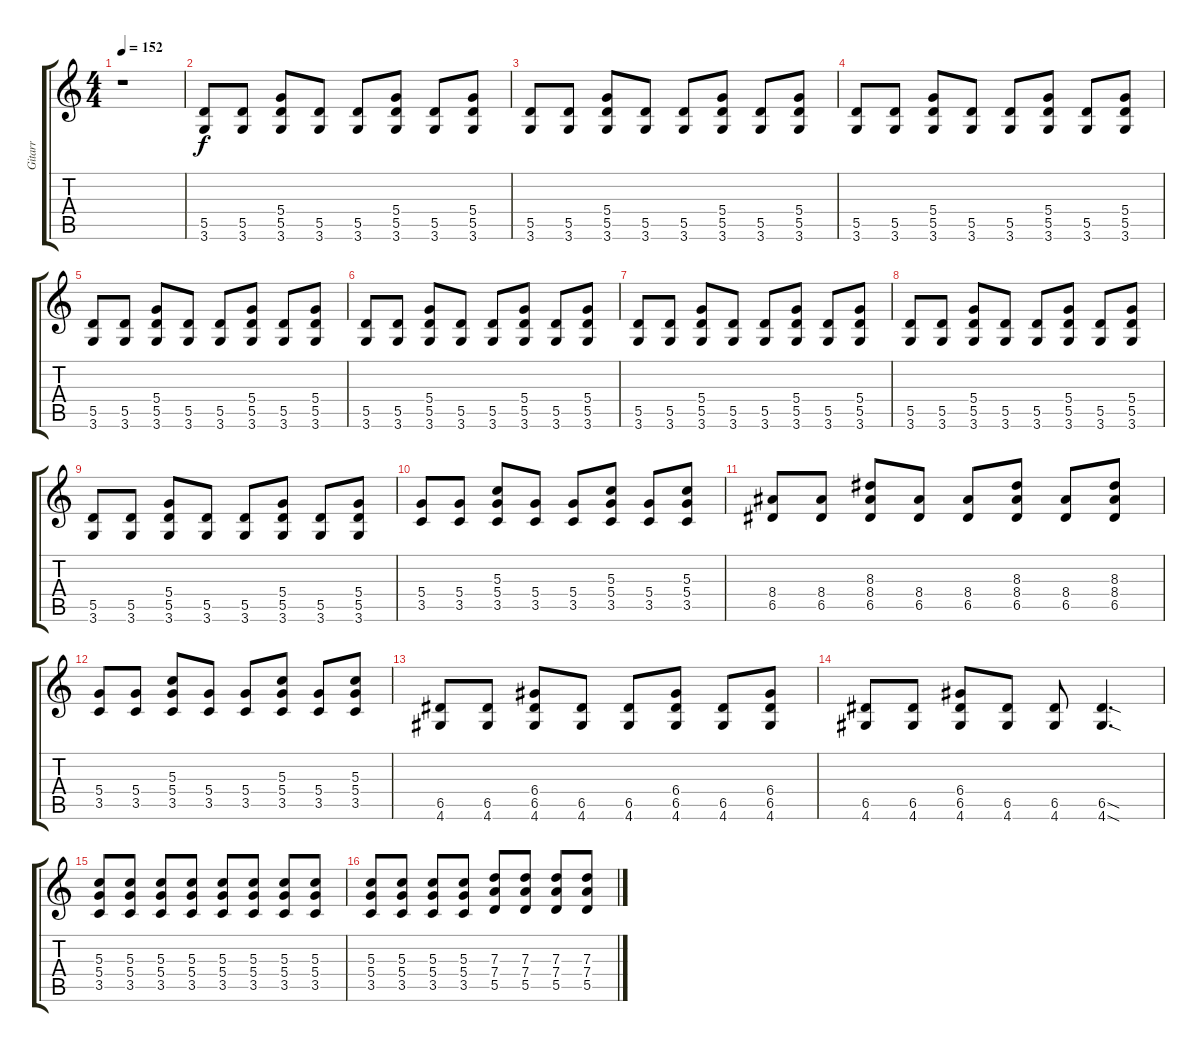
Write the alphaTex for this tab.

\track ("Gitarr" "Gitarr") {instrument distortionguitar}
\staff {score tabs}
\tuning (E4 B3 G3 D3 A2 E2) {hide}
\ts (4 4)
\tempo 152
\clef g2
\ks c
r.1{dy f} |
(5.5 3.6).8 (5.5 3.6).8 (5.4 5.5 3.6).8 (5.5 3.6).8 (5.5 3.6).8 (5.4 5.5 3.6).8 (5.5 3.6).8 (5.4 5.5 3.6).8 |
(5.5 3.6).8 (5.5 3.6).8 (5.4 5.5 3.6).8 (5.5 3.6).8 (5.5 3.6).8 (5.4 5.5 3.6).8 (5.5 3.6).8 (5.4 5.5 3.6).8 |
(5.5 3.6).8 (5.5 3.6).8 (5.4 5.5 3.6).8 (5.5 3.6).8 (5.5 3.6).8 (5.4 5.5 3.6).8 (5.5 3.6).8 (5.4 5.5 3.6).8 |
(5.5 3.6).8 (5.5 3.6).8 (5.4 5.5 3.6).8 (5.5 3.6).8 (5.5 3.6).8 (5.4 5.5 3.6).8 (5.5 3.6).8 (5.4 5.5 3.6).8 |
(5.5 3.6).8 (5.5 3.6).8 (5.4 5.5 3.6).8 (5.5 3.6).8 (5.5 3.6).8 (5.4 5.5 3.6).8 (5.5 3.6).8 (5.4 5.5 3.6).8 |
(5.5 3.6).8 (5.5 3.6).8 (5.4 5.5 3.6).8 (5.5 3.6).8 (5.5 3.6).8 (5.4 5.5 3.6).8 (5.5 3.6).8 (5.4 5.5 3.6).8 |
(5.5 3.6).8 (5.5 3.6).8 (5.4 5.5 3.6).8 (5.5 3.6).8 (5.5 3.6).8 (5.4 5.5 3.6).8 (5.5 3.6).8 (5.4 5.5 3.6).8 |
(5.5 3.6).8 (5.5 3.6).8 (5.4 5.5 3.6).8 (5.5 3.6).8 (5.5 3.6).8 (5.4 5.5 3.6).8 (5.5 3.6).8 (5.4 5.5 3.6).8 |
(5.4 3.5).8 (5.4 3.5).8 (5.3 5.4 3.5).8 (5.4 3.5).8 (5.4 3.5).8 (5.3 5.4 3.5).8 (5.4 3.5).8 (5.3 5.4 3.5).8 |
(8.4 6.5).8 (8.4 6.5).8 (8.3 8.4 6.5).8 (8.4 6.5).8 (8.4 6.5).8 (8.3 8.4 6.5).8 (8.4 6.5).8 (8.3 8.4 6.5).8 |
(5.4 3.5).8 (5.4 3.5).8 (5.3 5.4 3.5).8 (5.4 3.5).8 (5.4 3.5).8 (5.3 5.4 3.5).8 (5.4 3.5).8 (5.3 5.4 3.5).8 |
(6.5 4.6).8 (6.5 4.6).8 (6.4 6.5 4.6).8 (6.5 4.6).8 (6.5 4.6).8 (6.4 6.5 4.6).8 (6.5 4.6).8 (6.4 6.5 4.6).8 |
(6.5 4.6).8 (6.5 4.6).8 (6.4 6.5 4.6).8 (6.5 4.6).8 (6.5 4.6).8 (6.5{sod} 4.6{sod}).4{d} |
(5.3 5.4 3.5).8 (5.3 5.4 3.5).8 (5.3 5.4 3.5).8 (5.3 5.4 3.5).8 (5.3 5.4 3.5).8 (5.3 5.4 3.5).8 (5.3 5.4 3.5).8 (5.3 5.4 3.5).8 |
(5.3 5.4 3.5).8 (5.3 5.4 3.5).8 (5.3 5.4 3.5).8 (5.3 5.4 3.5).8 (7.3 7.4 5.5).8 (7.3 7.4 5.5).8 (7.3 7.4 5.5).8 (7.3 7.4 5.5).8
